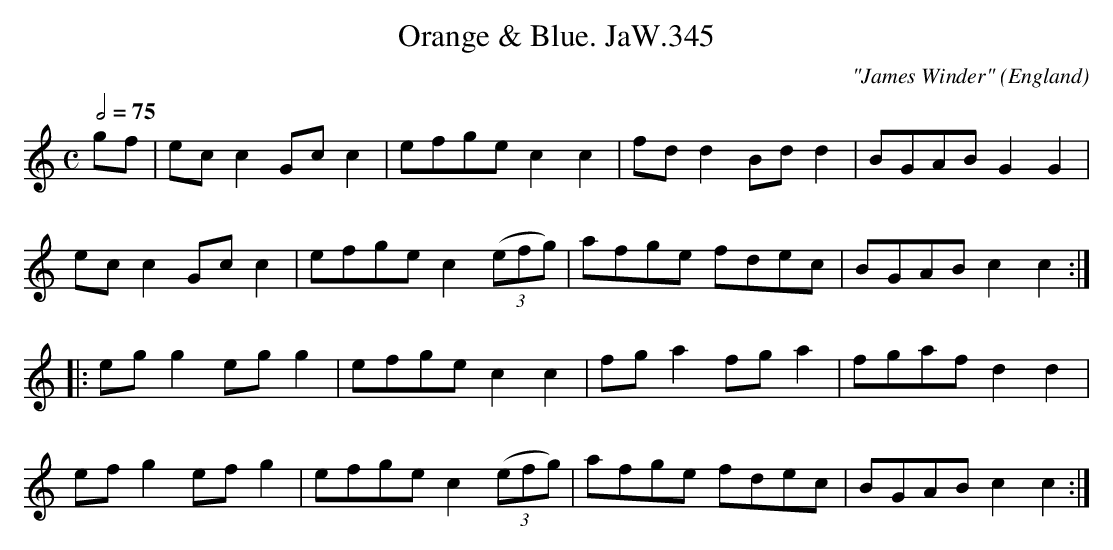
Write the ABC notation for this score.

X:1
T:Orange & Blue. JaW.345
C:"James Winder"
L:1/8
M:C
O:England
Q:1/2=75
K:C
gf|ecc2 Gcc2|efge c2c2|fdd2 Bdd2|BGAB G2G2|!
ecc2 Gcc2|efge c2 ((3efg)|afge fdec|BGAB c2c2:|!
|:egg2 egg2|efge c2c2|fga2 fga2|fgaf d2d2|!
efg2 efg2|efge c2 ((3efg)|afge fdec|BGAB c2c2:|
